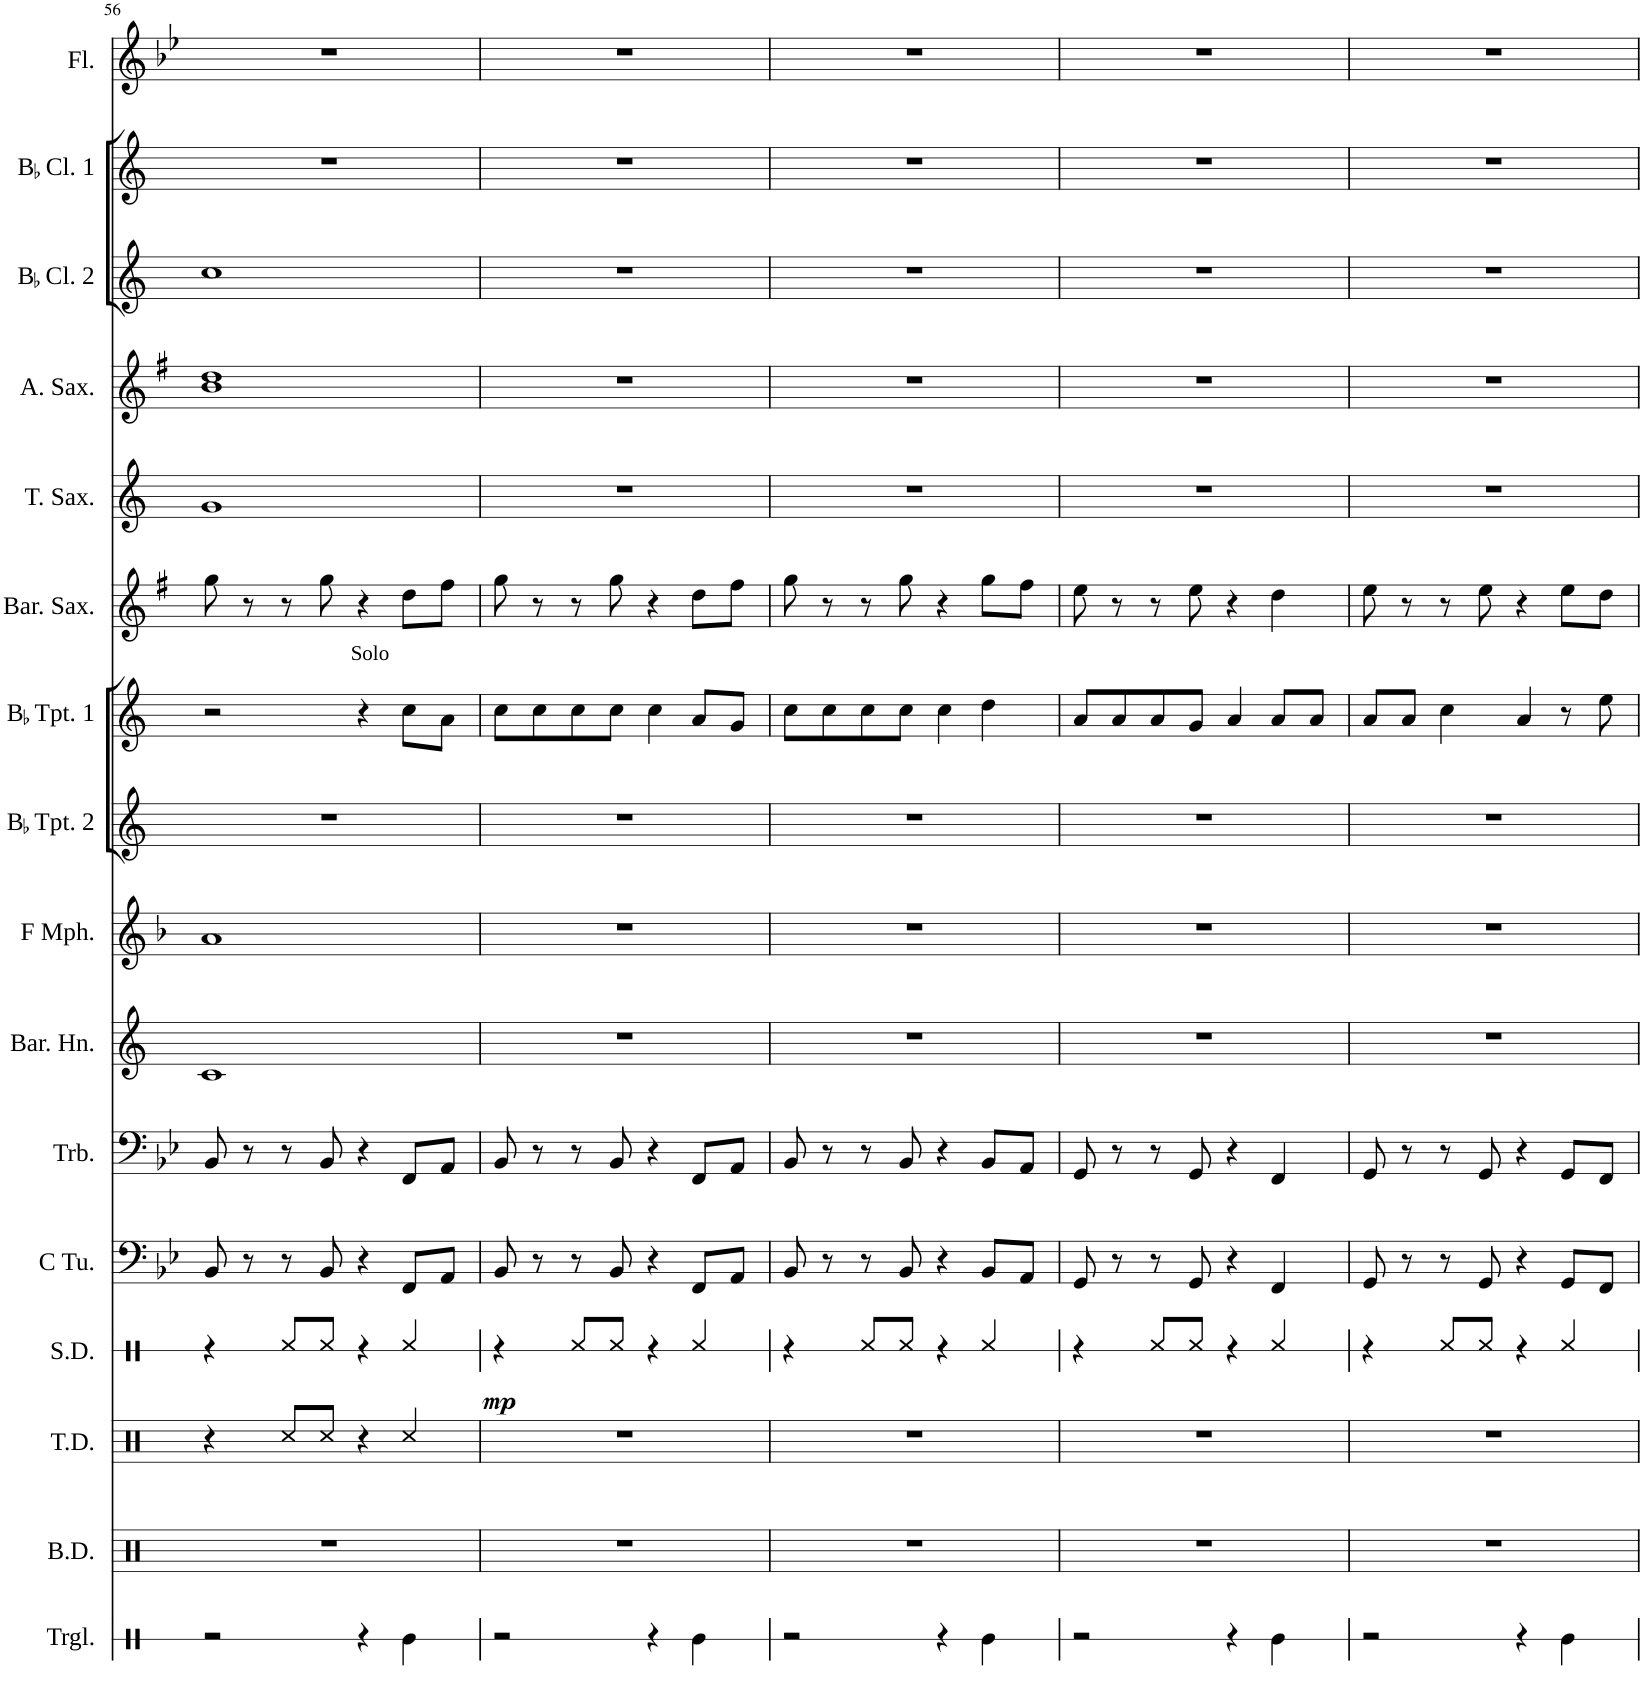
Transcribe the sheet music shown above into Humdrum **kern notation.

**kern	**kern	**kern	**kern	**dynam	**kern	**kern	**kern	**kern	**kern	**kern	**kern	**kern	**kern	**kern	**kern	**kern
*part16	*part15	*part14	*part13	*part13	*part12	*part11	*part10	*part9	*part8	*part7	*part6	*part5	*part4	*part3	*part2	*part1
*staff16	*staff15	*staff14	*staff13	*staff13	*staff12	*staff11	*staff10	*staff9	*staff8	*staff7	*staff6	*staff5	*staff4	*staff3	*staff2	*staff1
*I"Triangle	*I"Bass Drum	*I"Tenor Drum	*I"Snare Drum	*	*I"C Tuba	*I"Trombone	*I"Baritone Horn	*I"F Mellophone	*I"BaccidentalFlat Trumpet 2	*I"BaccidentalFlat Trumpet 1	*I"Baritone Saxophone	*I"Tenor Saxophone	*I"Alto Saxophone	*I"BaccidentalFlat Clarinet 2	*I"BaccidentalFlat Clarinet 1	*I"Flute
*I'Trgl.	*I'B.D.	*I'T.D.	*I'S.D.	*	*I'C Tu.	*I'Trb.	*I'Bar. Hn.	*I'F Mph.	*I'BaccidentalFlat Tpt. 2	*I'BaccidentalFlat Tpt. 1	*I'Bar. Sax.	*I'T. Sax.	*I'A. Sax.	*I'BaccidentalFlat Cl. 2	*I'BaccidentalFlat Cl. 1	*I'Fl.
!!LO:PB:g=z
*clefX	*clefX	*clefX	*clefX	*	*clefF4	*clefF4	*clefG2	*clefG2	*clefG2	*clefG2	*clefG2	*clefG2	*clefG2	*clefG2	*clefG2	*clefG2
*	*	*	*	*	*	*	*Trd1c2	*Trd4c7	*Trd1c2	*Trd1c2	*Trd12c21	*Trd8c14	*Trd5c9	*Trd1c2	*Trd1c2	*
*k[]	*k[]	*k[]	*k[]	*	*k[b-e-]	*k[b-e-]	*k[]	*k[b-]	*k[]	*k[]	*k[f#]	*k[]	*k[f#]	*k[]	*k[]	*k[b-e-]
*M4/4	*M4/4	*M4/4	*M4/4	*	*M4/4	*M4/4	*M4/4	*M4/4	*M4/4	*M4/4	*M4/4	*M4/4	*M4/4	*M4/4	*M4/4	*M4/4
=56	=56	=56	=56	=56	=56	=56	=56	=56	=56	=56	=56	=56	=56	=56	=56	=56
2r	1r	4r	4r	.	8BB-/	8BB-/	1c	1a	1r	2r	8gg\	1g	1b 1dd	1cc	1r	1r
.	.	.	.	.	8r	8r	.	.	.	.	8r	.	.	.	.	.
.	.	8Rcc/L	8Rf/L	.	8r	8r	.	.	.	.	8r	.	.	.	.	.
.	.	8Rcc/J	8Rf/J	.	8BB-/	8BB-/	.	.	.	.	8gg\	.	.	.	.	.
4r	.	4r	4r	.	4r	4r	.	.	.	4r	4r	.	.	.	.	.
!	!	!	!	!	!	!	!	!	!	!LO:TX:a:t=Solo	!	!	!	!	!	!
4Re\	.	4Rcc/	4Rf/	.	8FF/L	8FF/L	.	.	.	8cc\L	8dd\L	.	.	.	.	.
.	.	.	.	.	8AA/J	8AA/J	.	.	.	8a\J	8ff#\J	.	.	.	.	.
=57	=57	=57	=57	=57	=57	=57	=57	=57	=57	=57	=57	=57	=57	=57	=57	=57
!	!	!	!	!LO:DY:b	!	!	!	!	!	!	!	!	!	!	!	!
2r	1r	1r	4r	mp	8BB-/	8BB-/	1r	1r	1r	8cc\L	8gg\	1r	1r	1r	1r	1r
.	.	.	.	.	8r	8r	.	.	.	8cc\	8r	.	.	.	.	.
.	.	.	8Rf/L	.	8r	8r	.	.	.	8cc\	8r	.	.	.	.	.
.	.	.	8Rf/J	.	8BB-/	8BB-/	.	.	.	8cc\J	8gg\	.	.	.	.	.
4r	.	.	4r	.	4r	4r	.	.	.	4cc\	4r	.	.	.	.	.
4Re\	.	.	4Rf/	.	8FF/L	8FF/L	.	.	.	8a/L	8dd\L	.	.	.	.	.
.	.	.	.	.	8AA/J	8AA/J	.	.	.	8g/J	8ff#\J	.	.	.	.	.
=58	=58	=58	=58	=58	=58	=58	=58	=58	=58	=58	=58	=58	=58	=58	=58	=58
2r	1r	1r	4r	.	8BB-/	8BB-/	1r	1r	1r	8cc\L	8gg\	1r	1r	1r	1r	1r
.	.	.	.	.	8r	8r	.	.	.	8cc\	8r	.	.	.	.	.
.	.	.	8Rf/L	.	8r	8r	.	.	.	8cc\	8r	.	.	.	.	.
.	.	.	8Rf/J	.	8BB-/	8BB-/	.	.	.	8cc\J	8gg\	.	.	.	.	.
4r	.	.	4r	.	4r	4r	.	.	.	4cc\	4r	.	.	.	.	.
4Re\	.	.	4Rf/	.	8BB-/L	8BB-/L	.	.	.	4dd\	8gg\L	.	.	.	.	.
.	.	.	.	.	8AA/J	8AA/J	.	.	.	.	8ff#\J	.	.	.	.	.
=59	=59	=59	=59	=59	=59	=59	=59	=59	=59	=59	=59	=59	=59	=59	=59	=59
2r	1r	1r	4r	.	8GG/	8GG/	1r	1r	1r	8a/L	8ee\	1r	1r	1r	1r	1r
.	.	.	.	.	8r	8r	.	.	.	8a/	8r	.	.	.	.	.
.	.	.	8Rf/L	.	8r	8r	.	.	.	8a/	8r	.	.	.	.	.
.	.	.	8Rf/J	.	8GG/	8GG/	.	.	.	8g/J	8ee\	.	.	.	.	.
4r	.	.	4r	.	4r	4r	.	.	.	4a/	4r	.	.	.	.	.
4Re\	.	.	4Rf/	.	4FF/	4FF/	.	.	.	8a/L	4dd\	.	.	.	.	.
.	.	.	.	.	.	.	.	.	.	8a/J	.	.	.	.	.	.
=60	=60	=60	=60	=60	=60	=60	=60	=60	=60	=60	=60	=60	=60	=60	=60	=60
2r	1r	1r	4r	.	8GG/	8GG/	1r	1r	1r	8a/L	8ee\	1r	1r	1r	1r	1r
.	.	.	.	.	8r	8r	.	.	.	8a/J	8r	.	.	.	.	.
.	.	.	8Rf/L	.	8r	8r	.	.	.	4cc\	8r	.	.	.	.	.
.	.	.	8Rf/J	.	8GG/	8GG/	.	.	.	.	8ee\	.	.	.	.	.
4r	.	.	4r	.	4r	4r	.	.	.	4a/	4r	.	.	.	.	.
4Re\	.	.	4Rf/	.	8GG/L	8GG/L	.	.	.	8r	8ee\L	.	.	.	.	.
.	.	.	.	.	8FF/J	8FF/J	.	.	.	8ee\	8dd\J	.	.	.	.	.
=	=	=	=	=	=	=	=	=	=	=	=	=	=	=	=	=
*-	*-	*-	*-	*-	*-	*-	*-	*-	*-	*-	*-	*-	*-	*-	*-	*-
